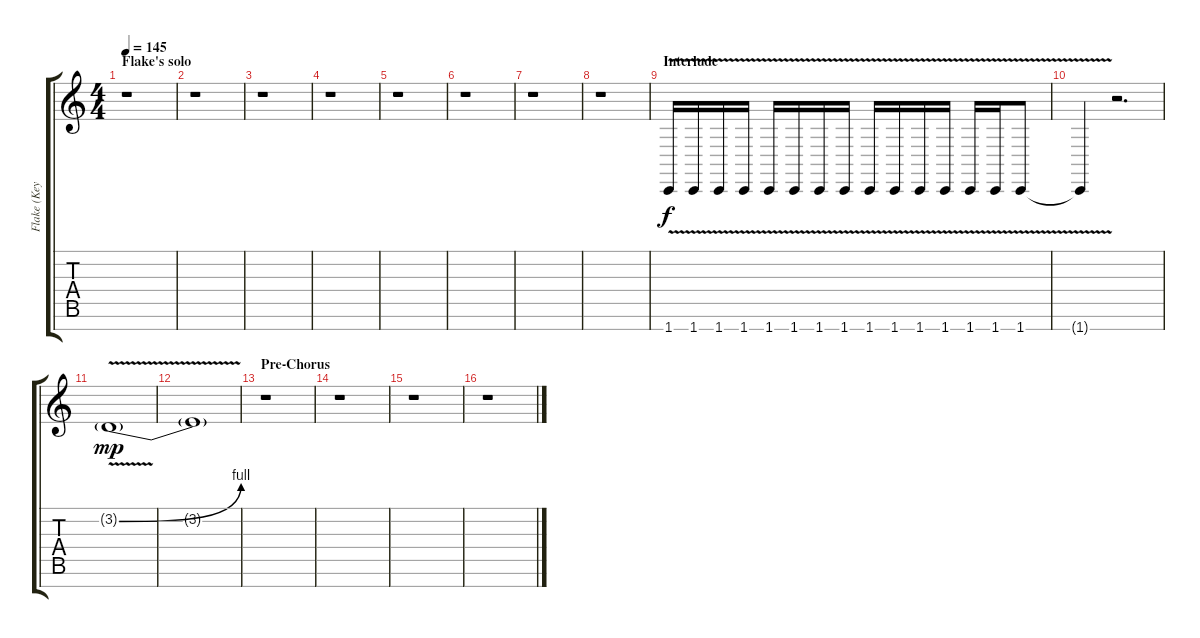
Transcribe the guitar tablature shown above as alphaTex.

\track ("Flake (Keyboard)" "Flake (Key") {instrument pad6metallic}
\staff {score tabs}
\tuning (E4 B3 G3 D3 A2 E2 B1) {hide}
\ts (4 4)
\section ("" "Flake's solo")
\tempo 145
\clef g2
\ks c
r.1{dy f} |
r.1 |
r.1 |
r.1 |
r.1 |
r.1 |
r.1 |
r.1 |
\section ("" "Interlude")
1.7{v}.16 1.7{v}.16 1.7{v}.16 1.7{v}.16 1.7{v}.16 1.7{v}.16 1.7{v}.16 1.7{v}.16 1.7{v}.16 1.7{v}.16 1.7{v}.16 1.7{v}.16 1.7{v}.16 1.7{v}.16 1.7{v}.8 |
1.7{t}.4 r.2{d} |
3.2{be (bend 0 0 60 4) v g}.1{dy mp} |
3.2{t}.1 |
\section ("" "Pre-Chorus")
r.1 |
r.1 |
r.1 |
r.1
